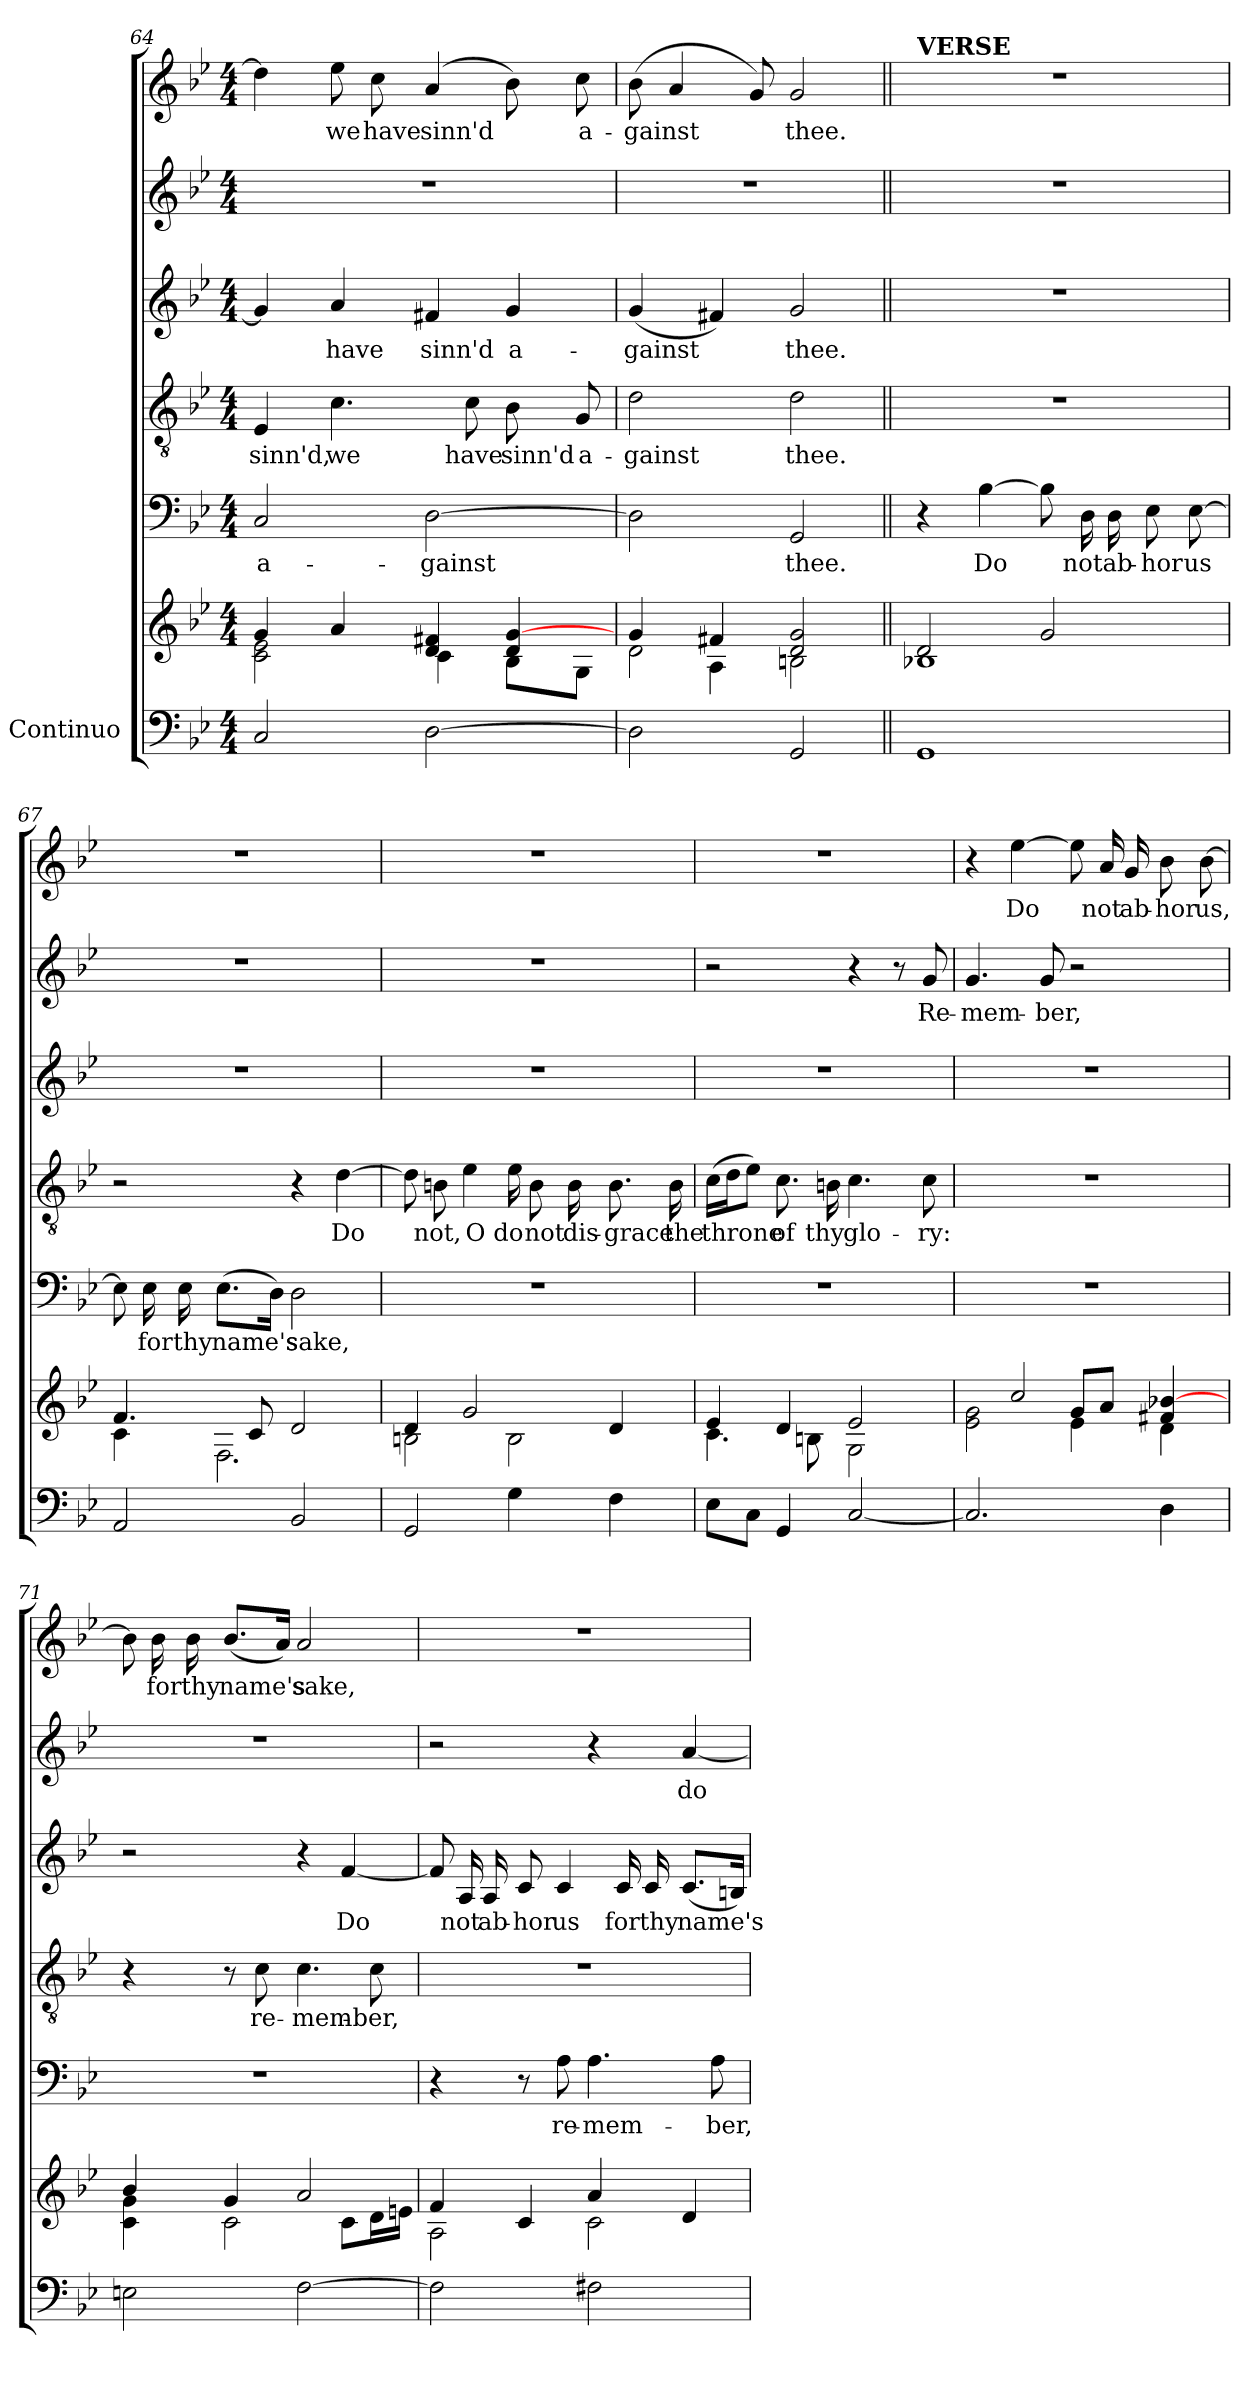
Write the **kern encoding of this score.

**kern	**kern	**kern	**text	**kern	**text	**kern	**text	**kern	**text	**kern	**text
*part6	*part6	*part5	*part5	*part4	*part4	*part3	*part3	*part2	*part2	*part1	*part1
*staff7	*staff6	*staff5	*staff5	*staff4	*staff4	*staff3	*staff3	*staff2	*staff2	*staff1	*staff1
*I"Continuo	*	*	*	*	*	*	*	*	*	*	*
*clefF4	*clefG2	*clefF4	*	*clefGv2	*	*clefG2	*	*clefG2	*	*clefG2	*
*k[b-e-]	*k[b-e-]	*k[b-e-]	*	*k[b-e-]	*	*k[b-e-]	*	*k[b-e-]	*	*k[b-e-]	*
*g:	*g:	*g:	*	*g:	*	*g:	*	*g:	*	*g:	*
*M4/4	*M4/4	*M4/4	*	*M4/4	*	*M4/4	*	*M4/4	*	*M4/4	*
=64	=64	=64	=64	=64	=64	=64	=64	=64	=64	=64	=64
*	*^	*	*	*	*	*	*	*	*	*	*
!	!	!	!	!LO:LY:b	!	!LO:LY:b	!	!	!	!	!	!
2C/	4g/	2c\ 2e-\	2C/	a-	4E-/	sinn'd,	4g/]	.	1r	.	4dd\]	.
!	!	!	!	!	!	!LO:LY:b	!	!LO:LY:b	!	!	!	!LO:LY:b
.	4a/	.	.	.	4.c\	we	4a/	have	.	.	8ee-\	we
!	!	!	!	!	!	!	!	!	!	!	!	!LO:LY:b
.	.	.	.	.	.	.	.	.	.	.	8cc\	have
!	!	!	!	!LO:LY:b	!	!	!	!LO:LY:b	!	!	!	!LO:LY:b
[>2D\	4d/ 4f#X/	4c\	[>2D\	-gainst	.	.	4f#X/	sinn'd	.	.	(4a/	sinn'd
!	!	!	!	!	!	!LO:LY:b	!	!	!	!	!	!
.	.	.	.	.	8c\	have	.	.	.	.	.	.
!	!	!	!	!	!	!LO:LY:b	!	!LO:LY:b	!	!	!	!
.	4d/ [>4g/	8B-\L	.	.	8B-\	sinn'd	4g/	a-	.	.	8b-\)	.
!	!	!	!	!	!	!LO:LY:b	!	!	!	!	!	!LO:LY:b
.	.	8G\J	.	.	8G/	a-	.	.	.	.	8cc\	a-
=65	=65	=65	=65	=65	=65	=65	=65	=65	=65	=65	=65	=65
*	*	*^	*	*	*	*	*	*	*	*	*	*
!	!	!	!	!	!	!	!LO:LY:b	!	!LO:LY:b	!	!	!	!LO:LY:b
2D\]	4g/	2d\	4ryy	2D\]	.	2d\	-gainst	(<4g/	-gainst	1r	.	(>8b-\	-gainst
.	.	.	.	.	.	.	.	.	.	.	.	4a/	.
.	4f#X/	.	4A\	.	.	.	.	4f#X/)	.	.	.	.	.
.	.	.	.	.	.	.	.	.	.	.	.	8g/)	.
!	!	!	!	!	!LO:LY:b	!	!LO:LY:b	!	!LO:LY:b	!	!	!	!LO:LY:b
2GG/	2d/ 2g/	2Bn\	2ryy	2GG/	thee.	2d\	thee.	2g/	thee.	.	.	2g/	thee.
!!LO:LB:g=z
=66||	=66||	=66||	=66||	=66||	=66||	=66||	=66||	=66||	=66||	=66||	=66||	=66||	=66||
!	!	!	!	!	!	!	!	!	!	!	!	!LO:TX:a:B:t=VERSE	!
*	*	*v	*v	*	*	*	*	*	*	*	*	*	*
1GG	2d/	1B-X	4r	.	1r	.	1r	.	1r	.	1r	.
!	!	!	!	!LO:LY:b	!	!	!	!	!	!	!	!
.	.	.	[>4B-\	Do	.	.	.	.	.	.	.	.
.	2g/	.	8B-\]	.	.	.	.	.	.	.	.	.
!	!	!	!	!LO:LY:b	!	!	!	!	!	!	!	!
.	.	.	16D\	not	.	.	.	.	.	.	.	.
!	!	!	!	!LO:LY:b	!	!	!	!	!	!	!	!
.	.	.	16D\	ab-	.	.	.	.	.	.	.	.
!	!	!	!	!LO:LY:b	!	!	!	!	!	!	!	!
.	.	.	8E-\	-hor	.	.	.	.	.	.	.	.
!	!	!	!	!LO:LY:b	!	!	!	!	!	!	!	!
.	.	.	[>8E-\	us	.	.	.	.	.	.	.	.
=67	=67	=67	=67	=67	=67	=67	=67	=67	=67	=67	=67	=67
2AA/	4.f/	4c\	8E-\]	.	2r	.	1r	.	1r	.	1r	.
!	!	!	!	!LO:LY:b	!	!	!	!	!	!	!	!
.	.	.	16E-\	for	.	.	.	.	.	.	.	.
!	!	!	!	!LO:LY:b	!	!	!	!	!	!	!	!
.	.	.	16E-\	thy	.	.	.	.	.	.	.	.
!	!	!	!	!LO:LY:b	!	!	!	!	!	!	!	!
.	.	2.F\	(>8.E-\L	name's	.	.	.	.	.	.	.	.
.	8c/	.	.	.	.	.	.	.	.	.	.	.
.	.	.	16D\Jk)	.	.	.	.	.	.	.	.	.
!	!	!	!	!LO:LY:b	!	!	!	!	!	!	!	!
2BB-/	2d/	.	2D\	sake,	4r	.	.	.	.	.	.	.
!	!	!	!	!	!	!LO:LY:b	!	!	!	!	!	!
.	.	.	.	.	[>4d\	Do	.	.	.	.	.	.
=68	=68	=68	=68	=68	=68	=68	=68	=68	=68	=68	=68	=68
2GG/	4d/	2Bn\	1r	.	8d\]	.	1r	.	1r	.	1r	.
!	!	!	!	!	!	!LO:LY:b	!	!	!	!	!	!
.	.	.	.	.	8Bn\	not,	.	.	.	.	.	.
!	!	!	!	!	!	!LO:LY:b	!	!	!	!	!	!
.	2g/	.	.	.	4e-\	O	.	.	.	.	.	.
!	!	!	!	!	!	!LO:LY:b	!	!	!	!	!	!
4G\	.	2B\	.	.	16e-\	do	.	.	.	.	.	.
!	!	!	!	!	!	!LO:LY:b	!	!	!	!	!	!
.	.	.	.	.	8B\	not	.	.	.	.	.	.
!	!	!	!	!	!	!LO:LY:b	!	!	!	!	!	!
.	.	.	.	.	16B\	dis-	.	.	.	.	.	.
!	!	!	!	!	!	!LO:LY:b	!	!	!	!	!	!
4F\	4d/	.	.	.	8.B\	-grace	.	.	.	.	.	.
!	!	!	!	!	!	!LO:LY:b	!	!	!	!	!	!
.	.	.	.	.	16B\	the	.	.	.	.	.	.
!!LO:PB:g=z
=69	=69	=69	=69	=69	=69	=69	=69	=69	=69	=69	=69	=69
!	!	!	!	!	!	!LO:LY:b	!	!	!	!	!	!
8E-\L	4e-/	4.c\	1r	.	(>16c\LL	throne	1r	.	2r	.	1r	.
.	.	.	.	.	16d\J	.	.	.	.	.	.	.
8C\J	.	.	.	.	8e-\J)	.	.	.	.	.	.	.
!	!	!	!	!	!	!LO:LY:b	!	!	!	!	!	!
4GG/	4d/	.	.	.	8.c\	of	.	.	.	.	.	.
.	.	8Bn\	.	.	.	.	.	.	.	.	.	.
!	!	!	!	!	!	!LO:LY:b	!	!	!	!	!	!
.	.	.	.	.	16Bn\	thy	.	.	.	.	.	.
!	!	!	!	!	!	!LO:LY:b	!	!	!	!	!	!
[<2C/	2e-/	2G\	.	.	4.c\	glo-	.	.	4r	.	.	.
.	.	.	.	.	.	.	.	.	8r	.	.	.
!	!	!	!	!	!	!LO:LY:b	!	!	!	!LO:LY:b	!	!
.	.	.	.	.	8c\	-ry:	.	.	8g/	Re-	.	.
=70	=70	=70	=70	=70	=70	=70	=70	=70	=70	=70	=70	=70
*	*	*^	*	*	*	*	*	*	*	*	*	*
!	!	!	!	!	!	!	!	!	!	!	!LO:LY:b	!	!
2.C/]	4ryy	2e-\ 2g\	2ryy	1r	.	1r	.	1r	.	4.g/	-mem-	4r	.
!	!	!	!	!	!	!	!	!	!	!	!	!	!LO:LY:b
.	2cc/	.	.	.	.	.	.	.	.	.	.	[>4ee-\	Do
!	!	!	!	!	!	!	!	!	!	!	!LO:LY:b	!	!
.	.	.	.	.	.	.	.	.	.	8g/	-ber,	.	.
.	.	4e-\	8g/L	.	.	.	.	.	.	2r	.	8ee-\]	.
!	!	!	!	!	!	!	!	!	!	!	!	!	!LO:LY:b
.	.	.	8a/J	.	.	.	.	.	.	.	.	16a/	not
!	!	!	!	!	!	!	!	!	!	!	!	!	!LO:LY:b
.	.	.	.	.	.	.	.	.	.	.	.	16g/	ab-
!	!	!	!	!	!	!	!	!	!	!	!	!	!LO:LY:b
4D\	4f#X/ [>4b-X/	4d\	4ryy	.	.	.	.	.	.	.	.	8b-\	-hor
!	!	!	!	!	!	!	!	!	!	!	!	!	!LO:LY:b
.	.	.	.	.	.	.	.	.	.	.	.	[>8b-\	us,
*	*	*v	*v	*	*	*	*	*	*	*	*	*	*
=71	=71	=71	=71	=71	=71	=71	=71	=71	=71	=71	=71	=71
2En\	4b-/	4c\ 4g\	1r	.	4r	.	2r	.	1r	.	8b-\]	.
!	!	!	!	!	!	!	!	!	!	!	!	!LO:LY:b
.	.	.	.	.	.	.	.	.	.	.	16b-\	for
!	!	!	!	!	!	!	!	!	!	!	!	!LO:LY:b
.	.	.	.	.	.	.	.	.	.	.	16b-\	thy
!	!	!	!	!	!	!	!	!	!	!	!	!LO:LY:b
.	4g/	2c\	.	.	8r	.	.	.	.	.	(<8.b-/L	name's
!	!	!	!	!	!	!LO:LY:b	!	!	!	!	!	!
.	.	.	.	.	8c\	re-	.	.	.	.	.	.
.	.	.	.	.	.	.	.	.	.	.	16a/Jk)	.
!	!	!	!	!	!	!LO:LY:b	!	!	!	!	!	!LO:LY:b
[>2F\	2a/	.	.	.	4.c\	-mem-	4r	.	.	.	2a/	sake,
!	!	!	!	!	!	!	!	!LO:LY:b	!	!	!	!
.	.	8c\L	.	.	.	.	[<4f/	Do	.	.	.	.
!	!	!	!	!	!	!LO:LY:b	!	!	!	!	!	!
.	.	16d\L	.	.	8c\	-ber,	.	.	.	.	.	.
.	.	16en\JJ	.	.	.	.	.	.	.	.	.	.
!!LO:LB:g=z
=72	=72	=72	=72	=72	=72	=72	=72	=72	=72	=72	=72	=72
2F\]	4f/	2A\	4r	.	1r	.	8f/]	.	2r	.	1r	.
!	!	!	!	!	!	!	!	!LO:LY:b	!	!	!	!
.	.	.	.	.	.	.	16A/	not	.	.	.	.
!	!	!	!	!	!	!	!	!LO:LY:b	!	!	!	!
.	.	.	.	.	.	.	16A/	ab-	.	.	.	.
!	!	!	!	!	!	!	!	!LO:LY:b	!	!	!	!
.	4c/	.	8r	.	.	.	8c/	-hor	.	.	.	.
!	!	!	!	!LO:LY:b	!	!	!	!LO:LY:b	!	!	!	!
.	.	.	8A\	re-	.	.	4c/	us	.	.	.	.
!	!	!	!	!LO:LY:b	!	!	!	!	!	!	!	!
2F#X\	4a/	2c\	4.A\	-mem-	.	.	.	.	4r	.	.	.
!	!	!	!	!	!	!	!	!LO:LY:b	!	!	!	!
.	.	.	.	.	.	.	16c/	for	.	.	.	.
!	!	!	!	!	!	!	!	!LO:LY:b	!	!	!	!
.	.	.	.	.	.	.	16c/	thy	.	.	.	.
!	!	!	!	!	!	!	!	!LO:LY:b	!	!LO:LY:b	!	!
.	4d/	.	.	.	.	.	(<8.c/L	name's	[<4a/	do	.	.
!	!	!	!	!LO:LY:b	!	!	!	!	!	!	!	!
.	.	.	8A\	-ber,	.	.	.	.	.	.	.	.
.	.	.	.	.	.	.	16Bn/Jk)	.	.	.	.	.
*	*v	*v	*	*	*	*	*	*	*	*	*	*
=	=	=	=	=	=	=	=	=	=	=	=
*-	*-	*-	*-	*-	*-	*-	*-	*-	*-	*-	*-
